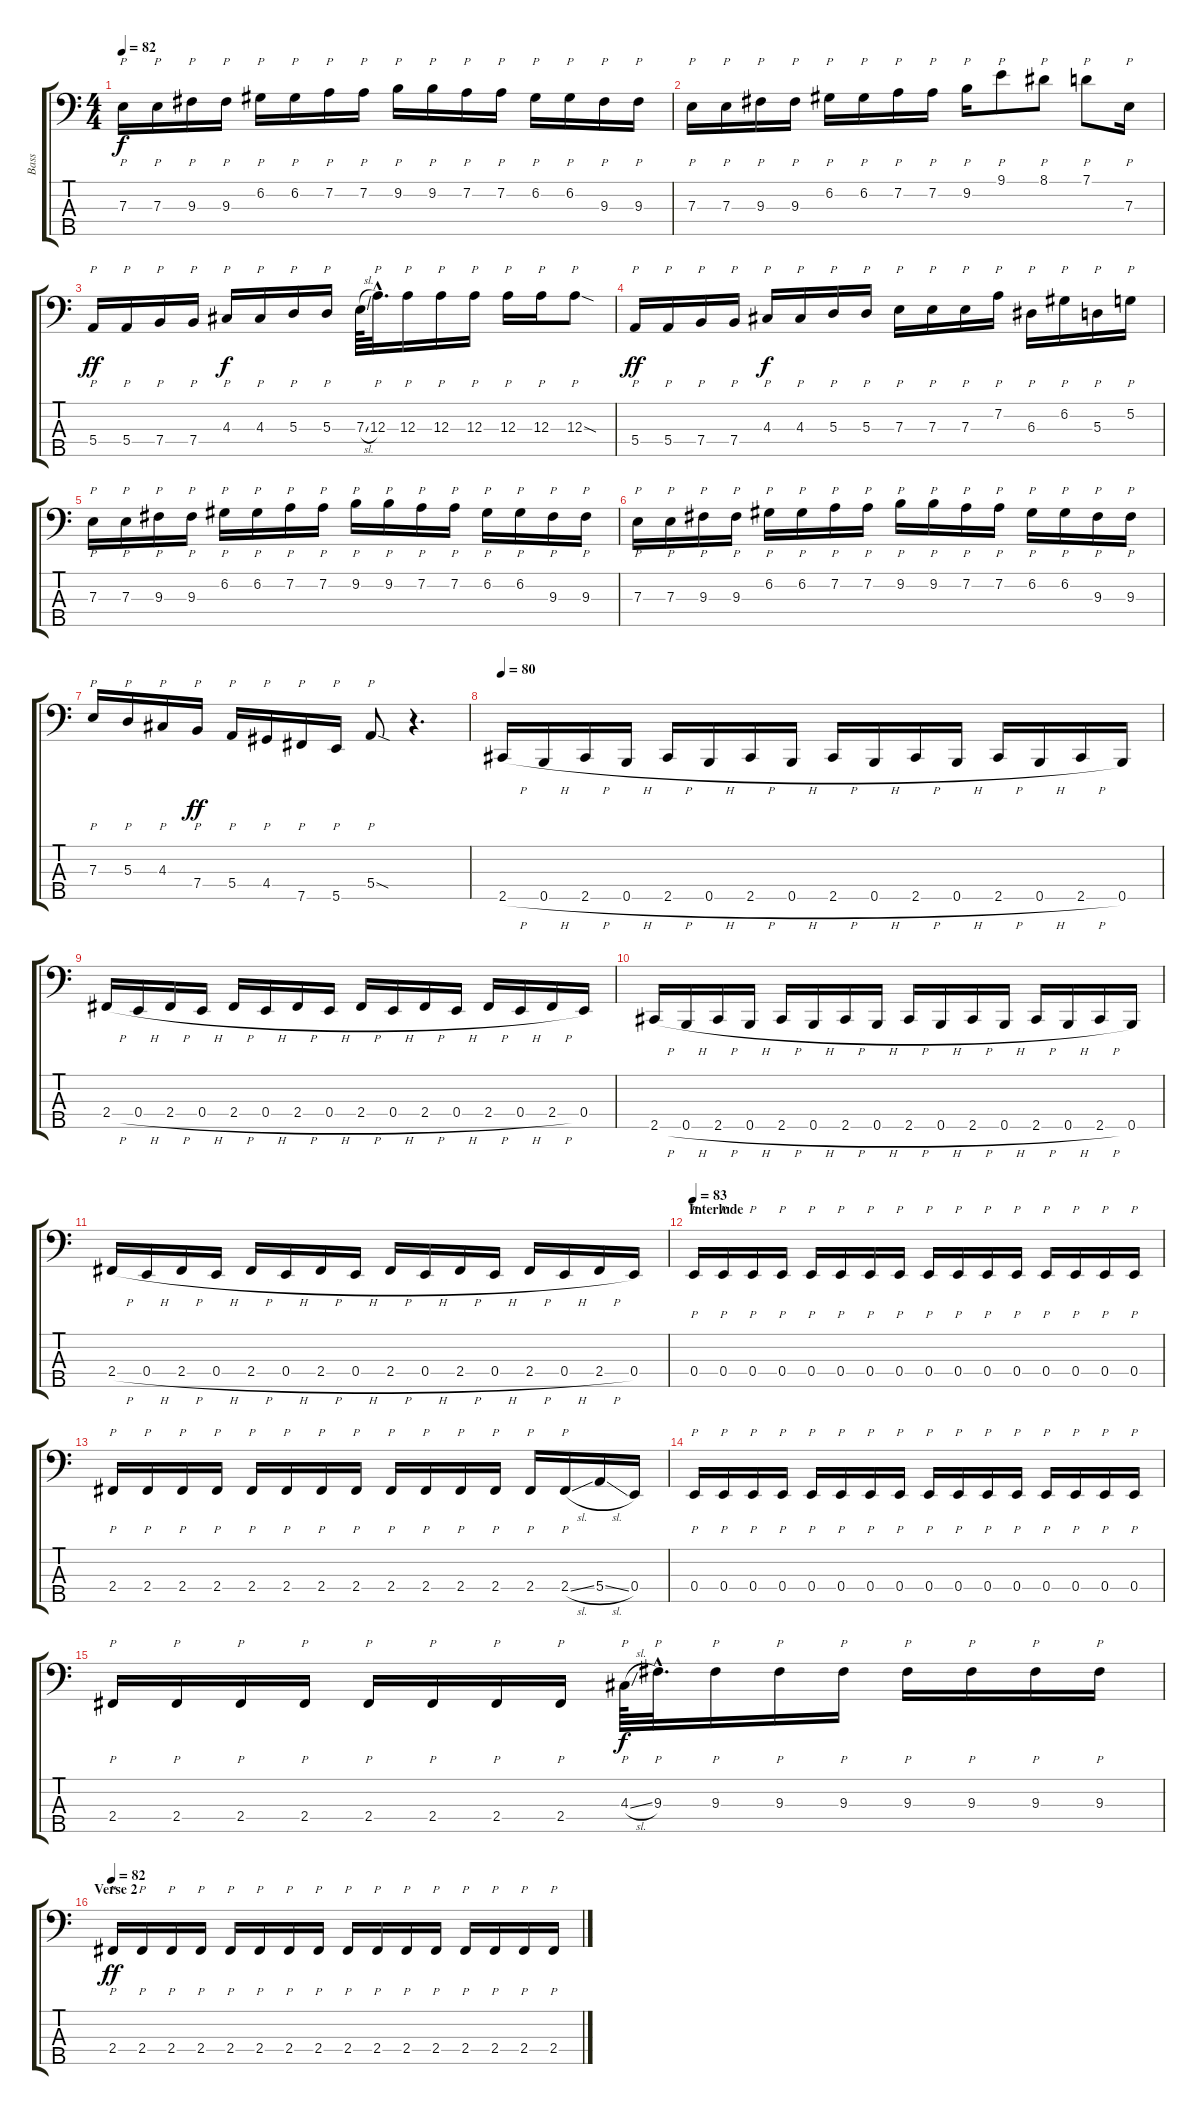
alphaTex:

\track ("Bass" "Bass") {instrument electricbassfinger}
\staff {score tabs}
\tuning (G2 D2 A1 E1 B0) {hide}
\ts (4 4)
\tempo 82
\clef f4
\ks c
7.3.16{p dy f} 7.3.16{p} 9.3.16{p} 9.3.16{p} 6.2.16{p} 6.2.16{p} 7.2.16{p} 7.2.16{p} 9.2.16{p} 9.2.16{p} 7.2.16{p} 7.2.16{p} 6.2.16{p} 6.2.16{p} 9.3.16{p} 9.3.16{p} |
7.3.16{p} 7.3.16{p} 9.3.16{p} 9.3.16{p} 6.2.16{p} 6.2.16{p} 7.2.16{p} 7.2.16{p} 9.2.16{p} 9.1.8{p} 8.1.8{p} 7.1.8{p} 7.3.16{p} |
5.4.16{p dy ff} 5.4.16{p} 7.4.16{p} 7.4.16{p} 4.3.16{p dy f} 4.3.16{p} 5.3.16{p} 5.3.16{p} 7.3{sl}.64 12.3{hac}.32{p d} 12.3.16{p} 12.3.16{p} 12.3.16{p} 12.3.16{p} 12.3.16{p} 12.3{sod}.8{p} |
\section ("" "")
5.4.16{p dy ff} 5.4.16{p} 7.4.16{p} 7.4.16{p} 4.3.16{p dy f} 4.3.16{p} 5.3.16{p} 5.3.16{p} 7.3.16{p} 7.3.16{p} 7.3.16{p} 7.2.16{p} 6.3.16{p} 6.2.16{p} 5.3.16{p} 5.2.16{p} |
7.3.16{p} 7.3.16{p} 9.3.16{p} 9.3.16{p} 6.2.16{p} 6.2.16{p} 7.2.16{p} 7.2.16{p} 9.2.16{p} 9.2.16{p} 7.2.16{p} 7.2.16{p} 6.2.16{p} 6.2.16{p} 9.3.16{p} 9.3.16{p} |
7.3.16{p} 7.3.16{p} 9.3.16{p} 9.3.16{p} 6.2.16{p} 6.2.16{p} 7.2.16{p} 7.2.16{p} 9.2.16{p} 9.2.16{p} 7.2.16{p} 7.2.16{p} 6.2.16{p} 6.2.16{p} 9.3.16{p} 9.3.16{p} |
7.3.16{p} 5.3.16{p} 4.3.16{p} 7.4.16{p dy ff} 5.4.16{p} 4.4.16{p} 7.5.16{p} 5.5.16{p} 5.4{sod}.8{p} r.4{d} |
\section ("" "")
\tempo 80
2.5{h}.16 0.5{h}.16 2.5{h}.16 0.5{h}.16 2.5{h}.16 0.5{h}.16 2.5{h}.16 0.5{h}.16 2.5{h}.16 0.5{h}.16 2.5{h}.16 0.5{h}.16 2.5{h}.16 0.5{h}.16 2.5{h}.16 0.5.16 |
2.4{h}.16 0.4{h}.16 2.4{h}.16 0.4{h}.16 2.4{h}.16 0.4{h}.16 2.4{h}.16 0.4{h}.16 2.4{h}.16 0.4{h}.16 2.4{h}.16 0.4{h}.16 2.4{h}.16 0.4{h}.16 2.4{h}.16 0.4.16 |
2.5{h}.16 0.5{h}.16 2.5{h}.16 0.5{h}.16 2.5{h}.16 0.5{h}.16 2.5{h}.16 0.5{h}.16 2.5{h}.16 0.5{h}.16 2.5{h}.16 0.5{h}.16 2.5{h}.16 0.5{h}.16 2.5{h}.16 0.5.16 |
2.4{h}.16 0.4{h}.16 2.4{h}.16 0.4{h}.16 2.4{h}.16 0.4{h}.16 2.4{h}.16 0.4{h}.16 2.4{h}.16 0.4{h}.16 2.4{h}.16 0.4{h}.16 2.4{h}.16 0.4{h}.16 2.4{h}.16 0.4.16 |
\section ("" "Interlude")
\tempo 83
0.4.16{p} 0.4.16{p} 0.4.16{p} 0.4.16{p} 0.4.16{p} 0.4.16{p} 0.4.16{p} 0.4.16{p} 0.4.16{p} 0.4.16{p} 0.4.16{p} 0.4.16{p} 0.4.16{p} 0.4.16{p} 0.4.16{p} 0.4.16{p} |
2.4.16{p} 2.4.16{p} 2.4.16{p} 2.4.16{p} 2.4.16{p} 2.4.16{p} 2.4.16{p} 2.4.16{p} 2.4.16{p} 2.4.16{p} 2.4.16{p} 2.4.16{p} 2.4.16{p} 2.4{sl}.16{p} 5.4{sl}.16 0.4.16 |
0.4.16{p} 0.4.16{p} 0.4.16{p} 0.4.16{p} 0.4.16{p} 0.4.16{p} 0.4.16{p} 0.4.16{p} 0.4.16{p} 0.4.16{p} 0.4.16{p} 0.4.16{p} 0.4.16{p} 0.4.16{p} 0.4.16{p} 0.4.16{p} |
2.4.16{p} 2.4.16{p} 2.4.16{p} 2.4.16{p} 2.4.16{p} 2.4.16{p} 2.4.16{p} 2.4.16{p} 4.3{sl}.64{p dy f} 9.3{hac}.32{p d} 9.3.16{p} 9.3.16{p} 9.3.16{p} 9.3.16{p} 9.3.16{p} 9.3.16{p} 9.3.16{p} |
\section ("" "Verse 2")
\tempo 82
2.4.16{p dy ff} 2.4.16{p} 2.4.16{p} 2.4.16{p} 2.4.16{p} 2.4.16{p} 2.4.16{p} 2.4.16{p} 2.4.16{p} 2.4.16{p} 2.4.16{p} 2.4.16{p} 2.4.16{p} 2.4.16{p} 2.4.16{p} 2.4.16{p}
